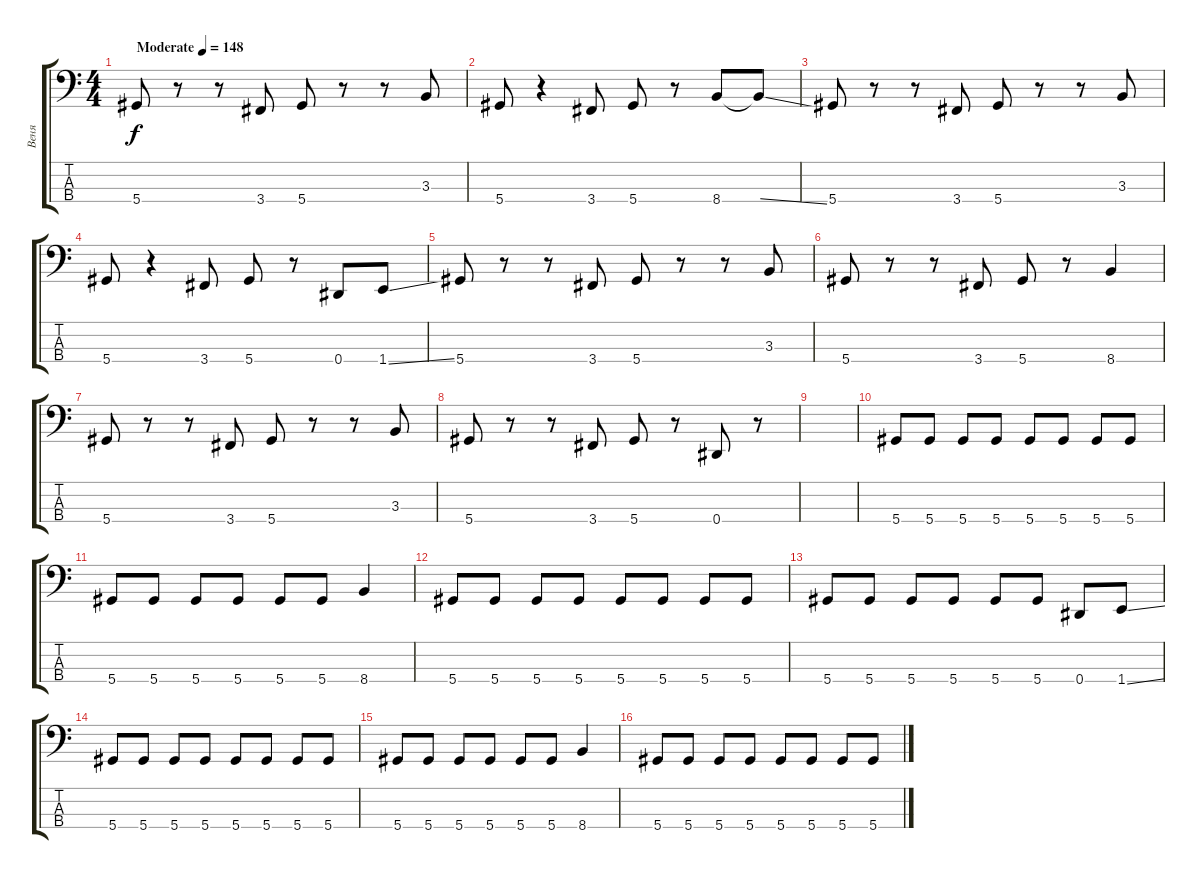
\track ("Веня" "Веня") {instrument electricbasspick}
\staff {score tabs}
\tuning (Gb2 Db2 Ab1 Eb1) {hide}
\ts (4 4)
\tempo (148 "Moderate")
\clef f4
\ks c
5.4.8{dy f instrument electricbasspick} r.8 r.8 3.4.8 5.4.8 r.8 r.8 3.3.8 |
5.4.8 r.4 3.4.8 5.4.8 r.8 8.4.8 8.4{ss t}.8 |
5.4.8 r.8 r.8 3.4.8 5.4.8 r.8 r.8 3.3.8 |
5.4.8 r.4 3.4.8 5.4.8 r.8 0.4.8 1.4{ss}.8 |
5.4.8 r.8 r.8 3.4.8 5.4.8 r.8 r.8 3.3.8 |
5.4.8 r.8 r.8 3.4.8 5.4.8 r.8 8.4.4 |
5.4.8 r.8 r.8 3.4.8 5.4.8 r.8 r.8 3.3.8 |
5.4.8 r.8 r.8 3.4.8 5.4.8 r.8 0.4.8 r.8 |
|
5.4.8 5.4.8 5.4.8 5.4.8 5.4.8 5.4.8 5.4.8 5.4.8 |
5.4.8 5.4.8 5.4.8 5.4.8 5.4.8 5.4.8 8.4.4 |
5.4.8 5.4.8 5.4.8 5.4.8 5.4.8 5.4.8 5.4.8 5.4.8 |
5.4.8 5.4.8 5.4.8 5.4.8 5.4.8 5.4.8 0.4.8 1.4{ss}.8 |
5.4.8 5.4.8 5.4.8 5.4.8 5.4.8 5.4.8 5.4.8 5.4.8 |
5.4.8 5.4.8 5.4.8 5.4.8 5.4.8 5.4.8 8.4.4 |
5.4.8 5.4.8 5.4.8 5.4.8 5.4.8 5.4.8 5.4.8 5.4.8
